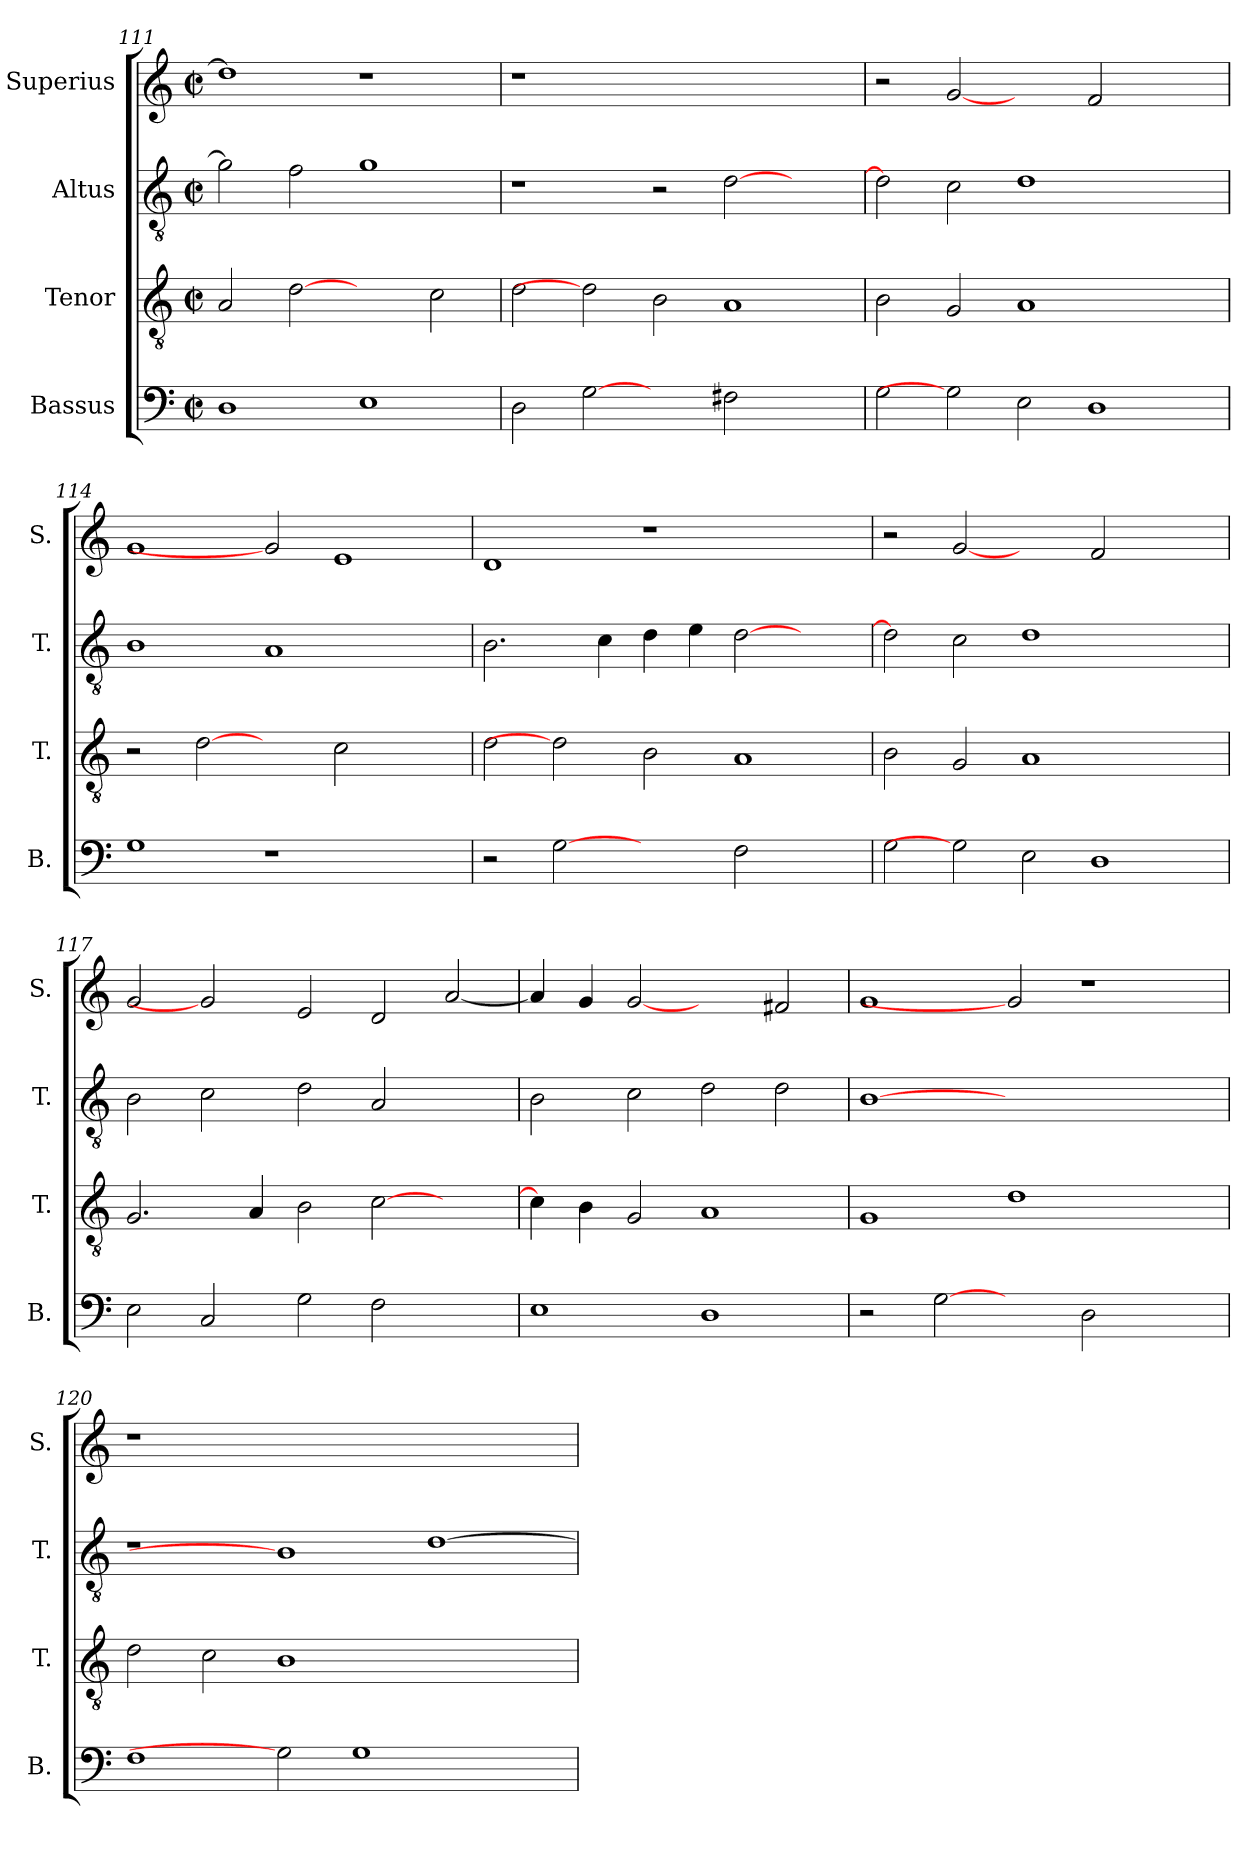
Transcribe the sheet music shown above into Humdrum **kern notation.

**kern	**kern	**kern	**kern
*part4	*part3	*part2	*part1
*staff4	*staff3	*staff2	*staff1
*I"Bassus	*I"Tenor	*I"Altus	*I"Superius
*I'B.	*I'T.	*I'T.	*I'S.
*clefF4	*clefGv2	*clefGv2	*clefG2
*	*ITrd7c12	*ITrd7c12	*
*k[]	*k[]	*k[]	*k[]
*C:	*C:	*C:	*C:
*M2/2	*M2/2	*M2/2	*M2/2
*met(c|)	*met(c|)	*met(c|)	*met(c|)
=111	=111	=111	=111
1Di	2AAi/	2Gi\]	1ddi]
.	[2Di	2Fi\	.
1Ei	2ryy	1Gi	1r
.	2Ci\	.	.
=112	=112	=112	=112
!	!	!	!LO:N:vis=1
2Di\	2Di\	1r	1r
[2Gi	2Di]	.	.
2ryy	2BBi\	2r	1.ryy
2F#Xi\	1AAi	[>2Di\	.
2ryy	.	2ryy	.
=113	=113	=113	=113
2Gi\	2BBi\	2Di\]	2r
2Gi]	2GGi/	2Ci\	[2gi
2Ei\	1AAi	1Di	2ryy
1Di	.	.	2fi/
.	2ryy	2ryy	2ryy
=114	=114	=114	=114
1Gi	2r	1BBi	1gi
.	[2Di	.	.
1r	2ryy	1AAi	2gi]
.	2Ci\	.	1ei
2ryy	2ryy	2ryy	.
!!LO:LB:g=z
=115	=115	=115	=115
2r	2Di\	2.BBi\	1di
[2Gi	2Di]	.	.
.	.	4Ci\	.
2ryy	2BBi\	4Di\	1r
.	.	4Ei\	.
2Fi\	1AAi	[>2Di\	.
2ryy	.	2ryy	2ryy
=116	=116	=116	=116
2Gi\	2BBi\	2Di\]	2r
2Gi]	2GGi/	2Ci\	[2gi
2Ei\	1AAi	1Di	2ryy
1Di	.	.	2fi/
.	2ryy	2ryy	2ryy
=117	=117	=117	=117
2Ei\	2.GGi/	2BBi\	2gi/
2Ci/	.	2Ci\	2gi]
.	4AAi/	.	.
2Gi\	2BBi\	2Di\	2ei/
2Fi\	[>2Ci\	2AAi/	2di/
2ryy	2ryy	2ryy	[<2ai/
=118	=118	=118	=118
1Ei	4Ci\]	2BBi\	4ai/]
.	4BBi\	.	4gi/
.	2GGi/	2Ci\	[2gi
1Di	1AAi	2Di\	2ryy
.	.	2Di\	2f#Xi/
=119	=119	=119	=119
2r	1GGi	[1BBi	1gi
[2Gi	.	.	.
2ryy	1Di	1.ryy	2gi]
2Di\	.	.	1r
2ryy	2ryy	.	.
!!LO:PB:g=z
=120	=120	=120	=120
!	!	!	!LO:N:vis=1
1Fi	2Di\	1r	1r
.	2Ci\	.	.
2Gi]	1BBi	1BBi]	0ryy
1Gi	.	.	.
.	1ryy	[>1Di	.
2ryy	.	.	.
=	=	=	=
*-	*-	*-	*-
